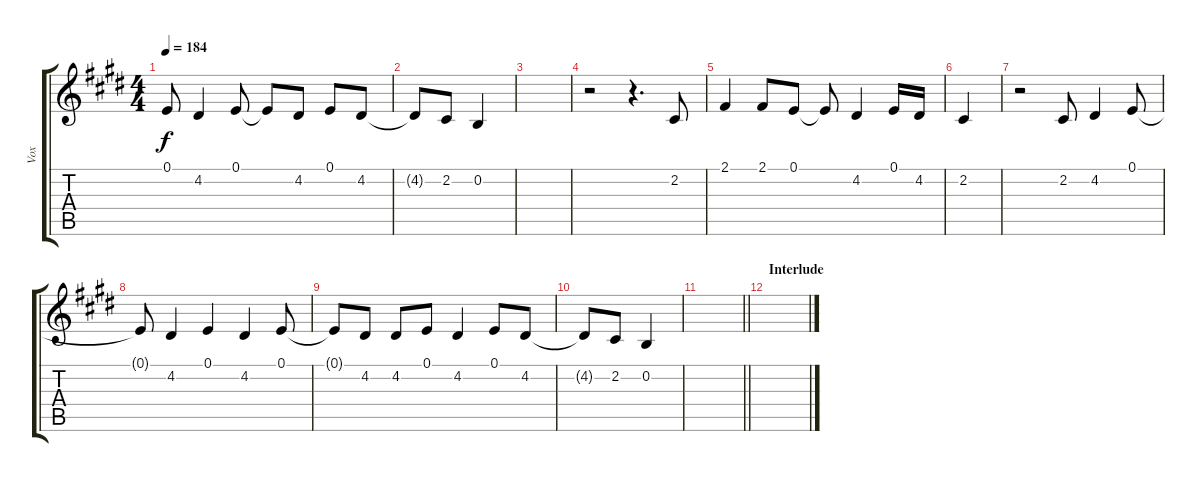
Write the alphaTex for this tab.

\track ("Vox" "Vox") {instrument altosax}
\staff {score tabs}
\tuning (E4 B3 G3 D3 A2 E2) {hide}
\ts (4 4)
\tempo 184
\clef g2
\ks c#minor
0.1.8{dy f} 4.2.4 0.1.8 0.1{t}.8 4.2.8 0.1.8 4.2.8 |
4.2{t}.8 2.2.8 0.2.4 |
|
r.2 r.4{d} 2.2.8 |
2.1.4 2.1.8 0.1.8 0.1{t}.8 4.2.4 0.1.16 4.2.16 |
2.2.4 |
r.2 2.2.8 4.2.4 0.1.8 |
0.1{t}.8 4.2.4 0.1.4 4.2.4 0.1.8 |
0.1{t}.8 4.2.8 4.2.8 0.1.8 4.2.4 0.1.8 4.2.8 |
4.2{t}.8 2.2.8 0.2.4 |
\barLineRight lightlight
|
\section ("" "Interlude")
